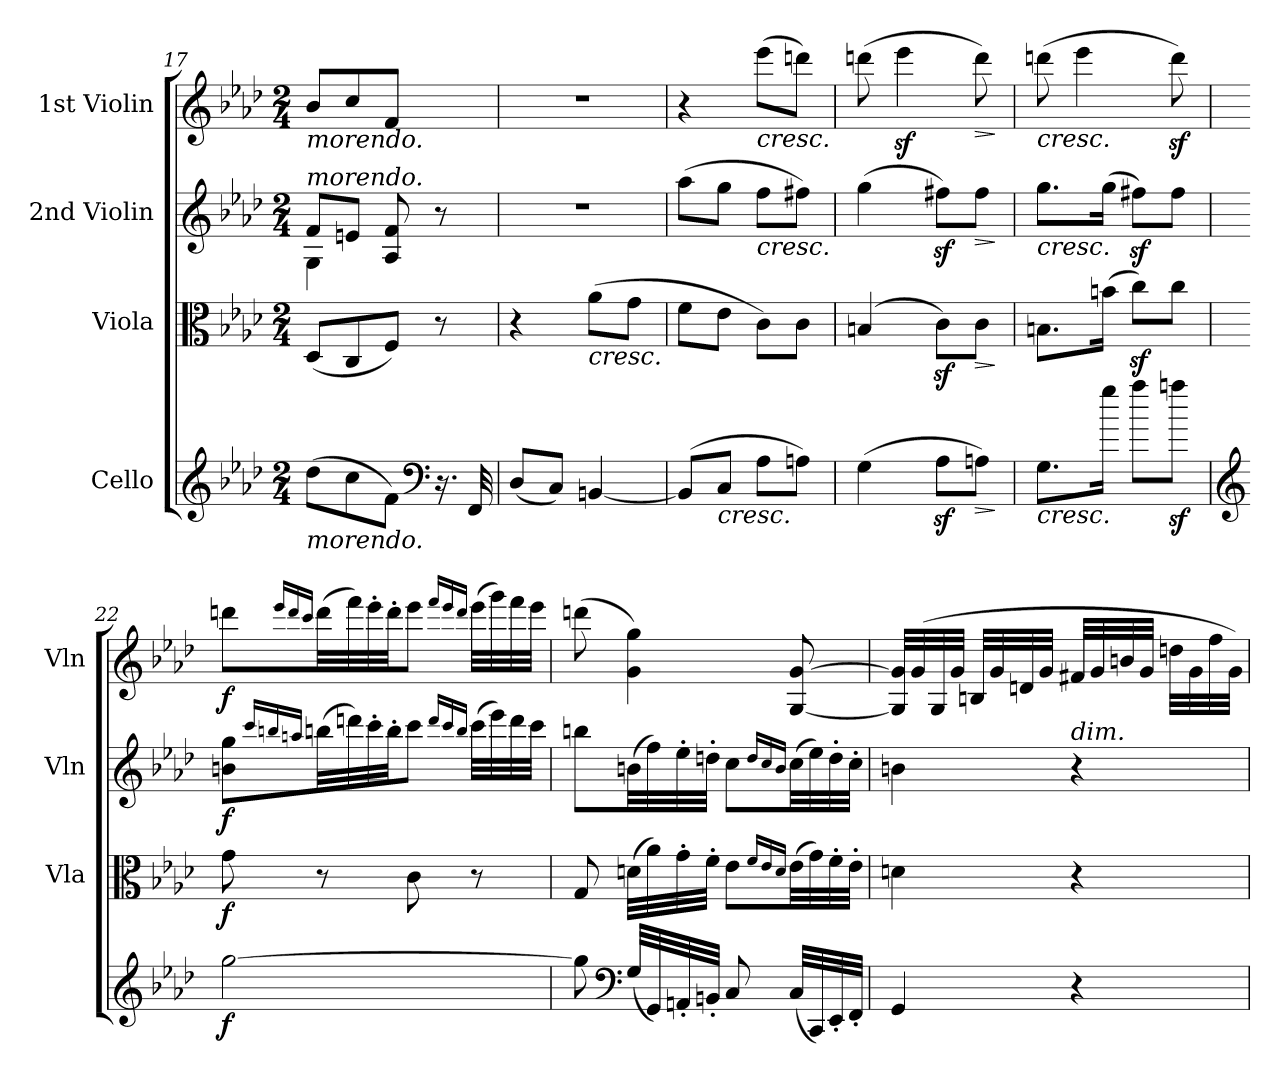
**kern	**dynam	**kern	**dynam	**kern	**dynam	**kern	**dynam
*part4	*part4	*part3	*part3	*part2	*part2	*part1	*part1
*staff4	*staff4	*staff3	*staff3	*staff2	*staff2	*staff1	*staff1
*I"Cello	*	*I"Viola	*	*I"2nd Violin	*	*I"1st Violin	*
*	*	*I'Vla	*	*I'Vln	*	*I'Vln	*
!!LO:LB:g=z
*clefG2	*	*clefC3	*	*clefG2	*	*clefG2	*
*k[b-e-a-d-]	*	*k[b-e-a-d-]	*	*k[b-e-a-d-]	*	*k[b-e-a-d-]	*
*f:	*	*f:	*	*f:	*	*f:	*
*M2/4	*	*M2/4	*	*M2/4	*	*M2/4	*
=17	=17	=17	=17	=17	=17	=17	=17
*	*	*	*	*^	*	*	*
!	!	!	!	!	!	!	!LO:TX:b:i:t=morendo.	!
!	!	!	!	!LO:TX:a:i:t=morendo.	!	!	!	!
!LO:TX:b:i:t=morendo.	!	!	!	!	!	!	!	!
(8dd-\L	.	(8D-/L	.	8f/L	4G\)	.	8b-/L	.
8cc\	.	8C/	.	8en/J	.	.	8cc/	.
8f\J)	.	8F/J)	.	(8A-/ 8f/	4ryy	.	8f/J	.
*clefF4	*	*	*	*	*	*	*	*
16.r	.	8r	.	8r	.	.	8ryy	.
32FF/	.	.	.	.	.	.	.	.
*	*	*	*	*v	*v	*	*	*
=18	=18	=18	=18	=18	=18	=18	=18
(8D-/L	.	4r	.	2r	.	2r	.
8C/J)	.	.	.	.	.	.	.
!	!	!LO:TX:b:i:t=cresc.	!	!	!	!	!
[4BBn/	.	(8a-\L	.	.	.	.	.
.	.	8g\J	.	.	.	.	.
=19	=19	=19	=19	=19	=19	=19	=19
(8BB/L]	.	8f\L	.	(8aa-\L	.	4r	.
!LO:TX:b:i:t=cresc.	!	!	!	!	!	!	!
8C/J	.	8e-\J	.	8gg\J	.	.	.
!	!	!	!	!	!	!LO:TX:b:i:t=cresc.	!
!	!	!	!	!LO:TX:b:i:t=cresc.	!	!	!
8A-\L	.	8c\L)	.	8ff\L	.	(8eee-\L	.
8An\J)	.	8c\J	.	8ff#X\J)	.	8dddn\J)	.
=20	=20	=20	=20	=20	=20	=20	=20
(4G\	.	(4Bn/	.	(4gg\	.	(8dddn\	.
.	.	.	.	.	.	4eee-z<\	.
8A-z<\L	.	8cz<\L)	.	8ff#Xz<\L)	.	.	.
!	!LO:HP:b	!	!LO:HP:b	!	!LO:HP:b	!	!LO:HP:b
8An\J)	>	8c\J	>	8ff#\J	>	8ddd\)	>
.	]	.	]	.	]	.	]
=21	=21	=21	=21	=21	=21	=21	=21
!	!	!	!	!	!	!LO:TX:b:i:t=cresc.	!
!	!	!	!	!LO:TX:b:i:t=cresc.	!	!	!
!LO:TX:b:i:t=cresc.	!	!	!	!	!	!	!
8.G\L	.	8.Bn\L	.	8.gg\L	.	(8dddn\	.
.	.	.	.	.	.	4eee-\	.
16gg\Jk	.	(16bn\Jk	.	(16gg\Jk	.	.	.
8aa-\L	.	8ccz<\L)	.	8ff#Xz<\L)	.	.	.
8aanz<\J	.	8cc\J	.	8ff#\J	.	8dddz<\)	.
=22	=22	=22	=22	=22	=22	=22	=22
*clefG2	*	*	*	*	*	*	*
!	!LO:DY:b	!	!LO:DY:b	!	!LO:DY:b	!	!LO:DY:b
[2gg\	f	8g\	f	8bn\ 8gg\L	f	8dddn\L	f
.	.	.	.	16qccc/LL	.	16qeee-/LL	.
.	.	.	.	16qbbn/	.	16qddd/	.
.	.	.	.	16qaan/JJ	.	16qccc/JJ	.
.	.	8r	.	(32bb\LL	.	(32ddd\LL	.
.	.	.	.	32dddn\)	.	32fff\)	.
.	.	.	.	32ccc'\	.	32eee-'\	.
.	.	.	.	32bb'\JJ	.	32ddd'\JJ	.
.	.	8c\	.	8ccc\J	.	8eee-\J	.
.	.	.	.	16qddd/LL	.	16qfff/LL	.
.	.	.	.	16qccc/	.	16qeee-/	.
.	.	.	.	16qbb/JJ	.	16qddd/JJ	.
.	.	8r	.	(32ccc\LLL	.	(32eee-\LLL	.
.	.	.	.	32eee-\)	.	32ggg\)	.
.	.	.	.	32ddd\	.	32fff\	.
.	.	.	.	32ccc\JJJ	.	32eee-\JJJ	.
=23	=23	=23	=23	=23	=23	=23	=23
8gg\]	.	8G/	.	8bbn\L	.	(8dddn\	.
*clefF4	*	*	*	*	*	*	*
(32G/LLL	.	(32dn\LLL	.	(32bn\LL	.	4g\ 4gg\)	.
32GG/)	.	32a-\)	.	32ff\)	.	.	.
32AAn'/	.	32g'\	.	32ee-'\	.	.	.
32BBn'/JJJ	.	32f'\JJJ	.	32ddn'\JJJ	.	.	.
8C/	.	8e-\L	.	8cc\L	.	.	.
.	.	16qf/LL	.	16qdd/LL	.	.	.
.	.	16qe-/	.	16qcc/	.	.	.
.	.	16qd/JJ	.	16qb/JJ	.	.	.
(32C/LLL	.	(32e-\LL	.	(32cc\LL	.	[8G/ [8g/	.
32CC/)	.	32g\)	.	32ee-\)	.	.	.
32EE-'/	.	32f'\	.	32dd'\	.	.	.
32FF'/JJJ	.	32e-'\JJJ	.	32cc'\JJJ	.	.	.
!!LO:LB:g=z
=24	=24	=24	=24	=24	=24	=24	=24
4GG/	.	4dn\	.	4bn\	.	32G]/ 32g]/LLL	.
.	.	.	.	.	.	(32g/	.
.	.	.	.	.	.	32G/	.
.	.	.	.	.	.	32g/JJJ	.
.	.	.	.	.	.	32Bn/LLL	.
.	.	.	.	.	.	32g/	.
.	.	.	.	.	.	32dn/	.
.	.	.	.	.	.	32g/JJJ	.
!	!	!	!	!LO:TX:a:i:t=dim.	!	!	!
4r	.	4r	.	4r	.	32f#X/LLL	.
.	.	.	.	.	.	32g/	.
.	.	.	.	.	.	32bn/	.
.	.	.	.	.	.	32g/JJJ	.
.	.	.	.	.	.	32ddn\LLL	.
.	.	.	.	.	.	32g\	.
.	.	.	.	.	.	32ff\	.
.	.	.	.	.	.	32g\JJJ)	.
=	=	=	=	=	=	=	=
*-	*-	*-	*-	*-	*-	*-	*-
